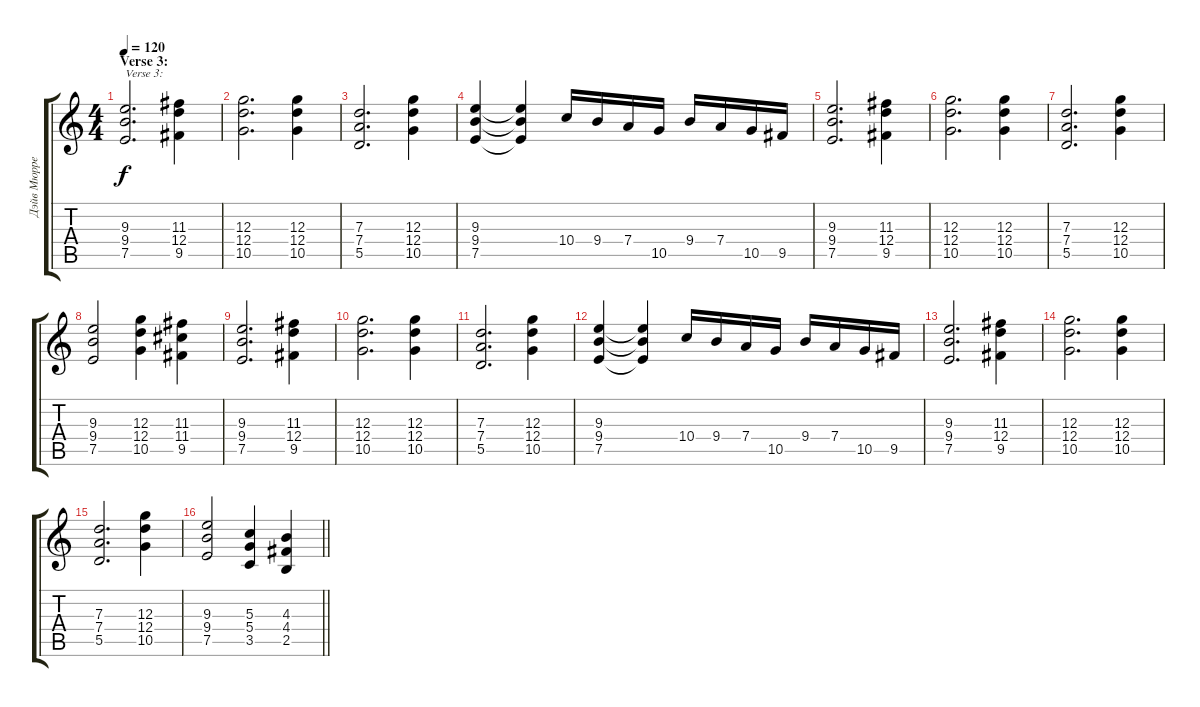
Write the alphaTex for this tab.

\track ("Дэйв Мюррей" "Дэйв Мюрре") {instrument electricguitarclean}
\staff {score tabs}
\tuning (E4 B3 G3 D3 A2 E2) {hide}
\ts (4 4)
\section ("" "Verse 3:")
\tempo 120
\clef g2
\ks c
(9.3 9.4 7.5).2{d txt "Verse 3:" dy f} (11.3 12.4 9.5).4 |
(12.3 12.4 10.5).2{d} (12.3 12.4 10.5).4 |
(7.3 7.4 5.5).2{d} (12.3 12.4 10.5).4 |
(9.3 9.4 7.5).4 (9.3{t} 9.4{t} 7.5{t}).4 10.4.16 9.4.16 7.4.16 10.5.16 9.4.16 7.4.16 10.5.16 9.5.16 |
(9.3 9.4 7.5).2{d} (11.3 12.4 9.5).4 |
(12.3 12.4 10.5).2{d} (12.3 12.4 10.5).4 |
(7.3 7.4 5.5).2{d} (12.3 12.4 10.5).4 |
(9.3 9.4 7.5).2 (12.3 12.4 10.5).4 (11.3 11.4 9.5).4 |
(9.3 9.4 7.5).2{d} (11.3 12.4 9.5).4 |
(12.3 12.4 10.5).2{d} (12.3 12.4 10.5).4 |
(7.3 7.4 5.5).2{d} (12.3 12.4 10.5).4 |
(9.3 9.4 7.5).4 (9.3{t} 9.4{t} 7.5{t}).4 10.4.16 9.4.16 7.4.16 10.5.16 9.4.16 7.4.16 10.5.16 9.5.16 |
(9.3 9.4 7.5).2{d} (11.3 12.4 9.5).4 |
(12.3 12.4 10.5).2{d} (12.3 12.4 10.5).4 |
(7.3 7.4 5.5).2{d} (12.3 12.4 10.5).4 |
\barLineRight lightlight
(9.3 9.4 7.5).2 (5.3 5.4 3.5).4 (4.3 4.4 2.5).4
